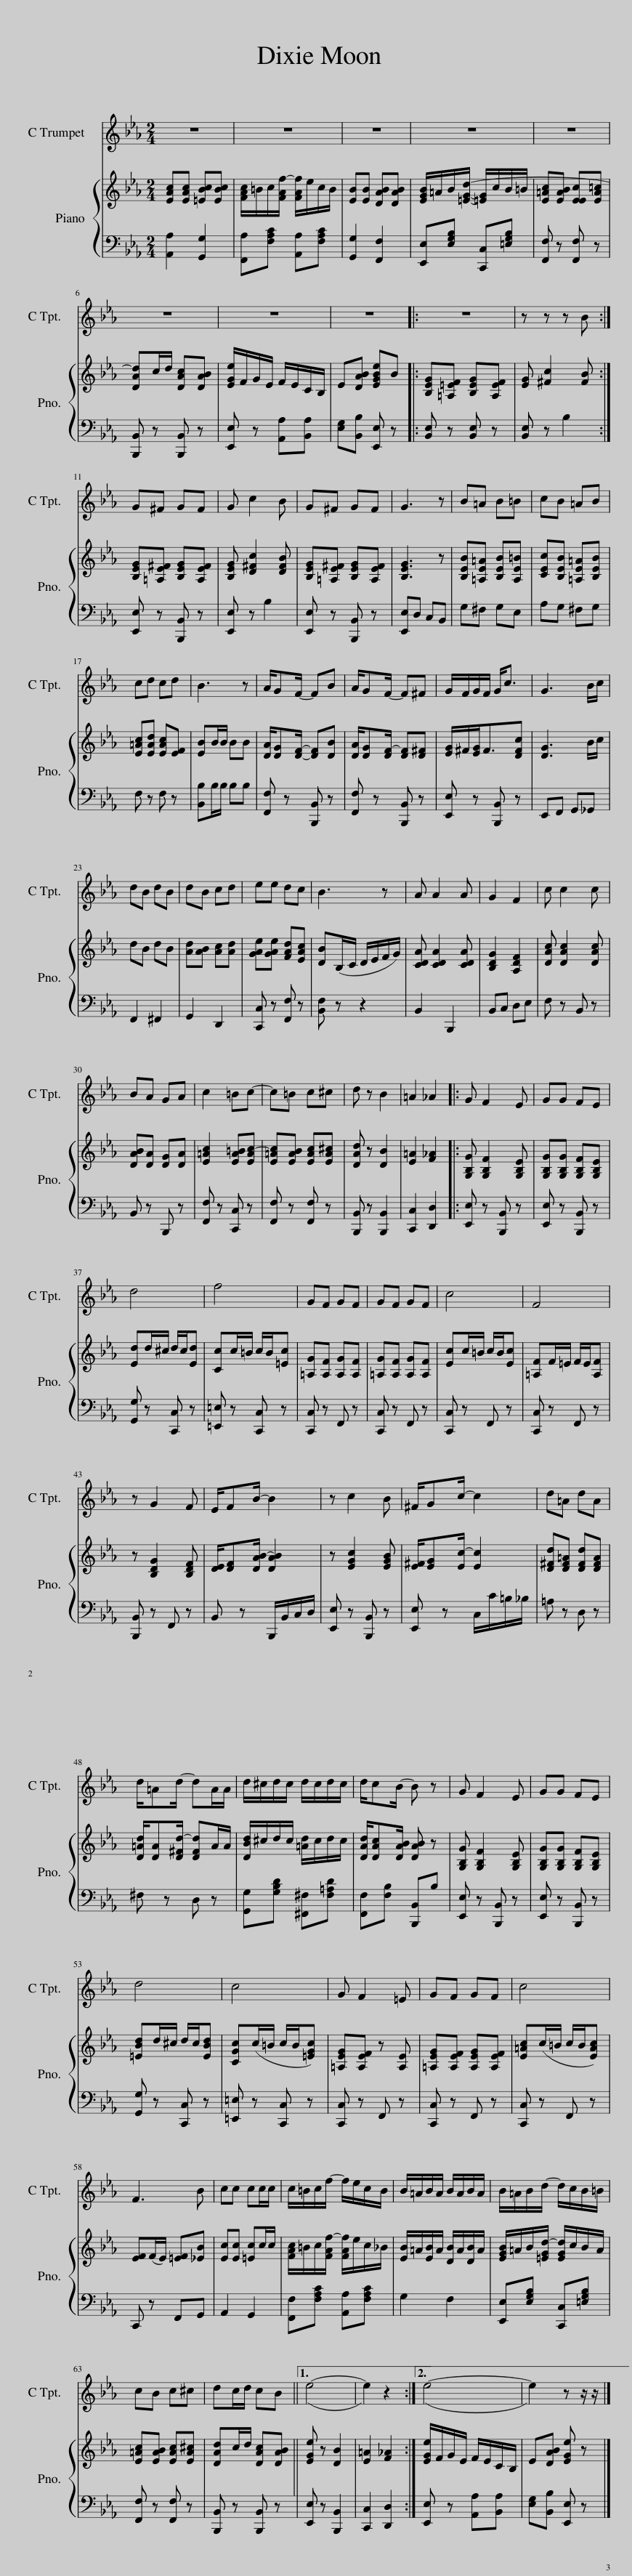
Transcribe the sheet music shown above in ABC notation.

X:1
%%score 1 { 2 | 3 }
L:1/8
M:2/4
I:linebreak $
K:Eb
V:1 treble
V:2 treble
V:3 bass
V:1
 z4 | z4 | z4 | z4 | z4 |$ %5
 z4 | z4 | z4 |: z4 | z z z B :|$ %10
 G^F GF | G c2 B | G^F GF | G3 z | B=A B=B | %15
 cB =AB |$ cd cd | B3 z | A/GF/- FB | A/GF/- F^F | %20
 G/F/G/F/ G<c | G3 B/c/ |$ dB dB | dB cd | ee dc | %25
 B3 z | A A2 A | G2 F2 | c c2 c |$ BA GA | %30
 c2 =Bc- | c=B c^c | d z B2 | =A2 _A2 |: G F2 E | %35
 GG FE |$ d4 | f4 | GF GF | GF GF | %40
 c4 | F4 |$ z G2 F | E/FB/- B2 | z c2 B | %45
 ^F/Gc/- c2 | d=A dA |$ d/=Ad/- dA/A/ | d/^c/d/c/ d/c/d/c/ | d/cB/- B z | %50
 G F2 E | GG FE |$ d4 | c4 | G F2 =E | %55
 GF GF | c4 |$ F3 B | cc cc/c/ | c/=B/c/f/- f/e/c/B/ | %60
 B/=A/B/A/ B/A/B/A/ | B/=A/B/d/- d/c/B/=B/ |$ cB c^c | dc/d/ cB ||1 (e4- || %65
 e2) z2 :|2 (e4- || e2) z z/ z/ |] %68
V:2
 [EAc][EAc] [=EBc][EBc] | [FAc]/=B/c/[FAf-]/ [FAf]/e/c/B/ | [EB][EB] [DAB][DAB] | [EGB]/=A/B/[=EGd]/- [=EG]/c/B/=B/ | [E=Ac][EAB] [EEc][EA=c] |$ %5
 [DAd]c/d/ [DAc][DAB] | [EGe]/F/G/E/ F/E/C/B,/ | E[DAB] [EGBe]B |: [B,EG][=A,=EF] [B,EG][A,EF] | [EG] [^Fc]2 [FB] :|$ %10
 [B,EG][=A,E^F] [B,EG][A,EF] | [B,EG] [D^Fc]2 [DFB] | [B,EG][=A,E^F] [B,EG][A,EF] | [B,EG]3 z | [B,EB][=A,E=A] [B,EB][A,E=B] | %15
 [CEc][B,EB] [=A,E=A][B,EB] |$ [E=Ac][EAd] [EAc][EF] | [EB]B/B/ BB | [DA]/[DG][DF]/- [DF][DB] | [DA]/[DG][DF-]/ [DF][D^F] | %20
 [EG]/^F/[EG]<F[DFc] | [DG]3 B/c/ |$ dB dB | [Ad][AB] [Ac][Ad] | [GAe][GAe] [FAd][EAc] | %25
 [DB](B,/C/ D/E/F/G/) | [CDA] [CDA]2 [CDA] | [B,DG]2 [A,DF]2 | [DAc] [DAc]2 [DAc] |$ [DAB][DA] [DG][DA] | %30
 [E=Ac]2 [EA=B][EAc-] | [E=Ac][EAB] [EAc][EA^c] | [DAd] z [DB]2 | [E=A]2 [F_A]2 |: [G,B,G] [G,B,F]2 [G,B,E] | %35
 [G,B,G][G,B,G] [G,B,F][G,B,E] |$ [Ed]d/^c/ d/c/[Ed] | [Cc]c/=B/ c/B/[=Ec] | [=A,G][A,F] [A,G][A,F] | [=A,G][A,F] [A,G][A,F] | %40
 [Ec]c/=B/ c/B/[Ec] | [=A,F]F/=E/ F/E/[A,F] |$ z [B,DG]2 [B,DF] | [DE]/[DF][DAB-]/ [DAB]2 | z [EGc]2 [EGB] | %45
 [E^F]/[EG][Ec-]/ [Ec]2 | [D^Fd][DF=A] [DFd][DFA] |$ [D=Ad]/[DA][D^Fd-]/ [DFd]A/A/ | [DBd]/^c/d/c/ [=Ad]/c/d/c/ | [DAd]/[DAc][DAB]/ [DAB] z | %50
 [G,B,G] [G,B,F]2 [G,B,E] | [G,B,G][G,B,G] [G,B,F][G,B,E] |$ [=EBd]d/^c/ d/c/[EBd] | [CGc](c/=B/ c/B/[=EGc]) | [=A,EG][A,EF] z [A,E] | %55
 [=A,EG][A,EF] [A,EG][A,EF] | [E=Ac](c/=B/ c/B/[EAc]) |$ [EF](F/E/) [=EF][_EB] | [Ec][Ec] [=Ec]c/c/ | [FAc]/=B/c/[FAf-]/ [FAf]/e/c/_B/ | %60
 [EB]/=A/[EB]/A/ [DB]/A/[DB]/A/ | [EGB]/=A/B/[=EGd-]/ [EGd]/c/B/A/ |$ [E=Ac][EAB] [EAc][EA^c] | [DAd]c/d/ [DAc][DAB] ||1 [EGe] z [DB]2 || %65
 [E=A]2 [F_A]2 :|2 [EGe]/F/G/E/ F/E/C/B,/ || E[DAB] [EGe] z |] %68
V:3
 [A,,A,]2 [G,,G,]2 | [F,,A,][F,A,C] [A,,A,][F,A,C] | [G,,G,]2 [F,,F,]2 | [E,,E,][E,G,B,] [C,,C,][=E,G,B,] | [F,,F,] z [F,,F,] z |$ %5
 [B,,,B,,] z [B,,,B,,] z | [E,,E,] z [A,,A,][B,,A,] | [E,G,][B,,B,] [E,,E,] z |: [B,,E,] z [B,,E,] z | [B,,E,] z B,2 :|$ %10
 [E,,E,] z [B,,,B,,] z | [E,,E,] z B,2 | [E,,E,] z [B,,,B,,] z | [E,,E,]D, C,B,, | G,^F, G,E, | %15
 A,G, ^F,G, |$ F, z F, z | [B,,B,]B,/B,/ B,B, | [F,,F,] z [B,,,B,,] z | [F,,F,] z [B,,,B,,] z | %20
 [E,,E,] z [B,,,B,,] z | E,,F,, G,,_G,, |$ F,,2 ^F,,2 | G,,2 D,,2 | [C,,C,] z [F,,F,] z | %25
 [B,,F,] z z2 | B,,2 B,,,2 | B,,C, D,E, | F, z B,, z |$ B,, z B,,, z | %30
 [F,,F,] z [C,,C,] z | [F,,F,] z [F,,F,] z | [B,,,B,,] z [B,,,B,,]2 | [C,,C,]2 [D,,D,]2 |: [E,,E,] z [B,,,B,,] z | %35
 [E,,E,] z [B,,,B,,] z |$ [G,,G,] z [C,,C,] z | [=E,,=E,] z [C,,C,] z | [C,,C,] z F,, z | [C,,C,] z F,, z | %40
 [C,,C,] z F,, z | [C,,C,] z F,, z |$ [B,,,B,,] z F,, z | B,, z B,,,/B,,/C,/D,/ | [E,,E,] z [B,,,B,,] z | %45
 [E,,E,] z C,/C/=B,/_B,/ | =A, z D, z |$ ^F, z D, z | [G,,G,][G,B,D] [^F,,^F,][F,=A,D] | [F,,F,][F,B,] [B,,,B,,]B, | %50
 [E,,E,] z [B,,,B,,] z | [E,,E,] z [B,,,B,,] z |$ [G,,G,] z [C,,C,] z | [=E,,=E,] z [C,,C,] z | [C,,C,] z F,, z | %55
 [C,,C,] z F,, z | [C,,C,] z F,, z |$ C,, z F,,G,, | A,,2 G,,2 | [F,,F,][F,A,C] [A,,A,][F,A,C] | %60
 G,2 F,2 | [E,,E,][E,G,B,] [C,,C,][=E,G,B,] |$ [F,,F,] z [F,,F,] z | [B,,,B,,] z [B,,,B,,] z ||1 [E,,E,] z [B,,,B,,]2 || %65
 [C,,C,]2 [D,,D,]2 :|2 [E,,E,] z [A,,A,][B,,A,] || [E,G,][B,,B,] [E,,E,] z |] %68
